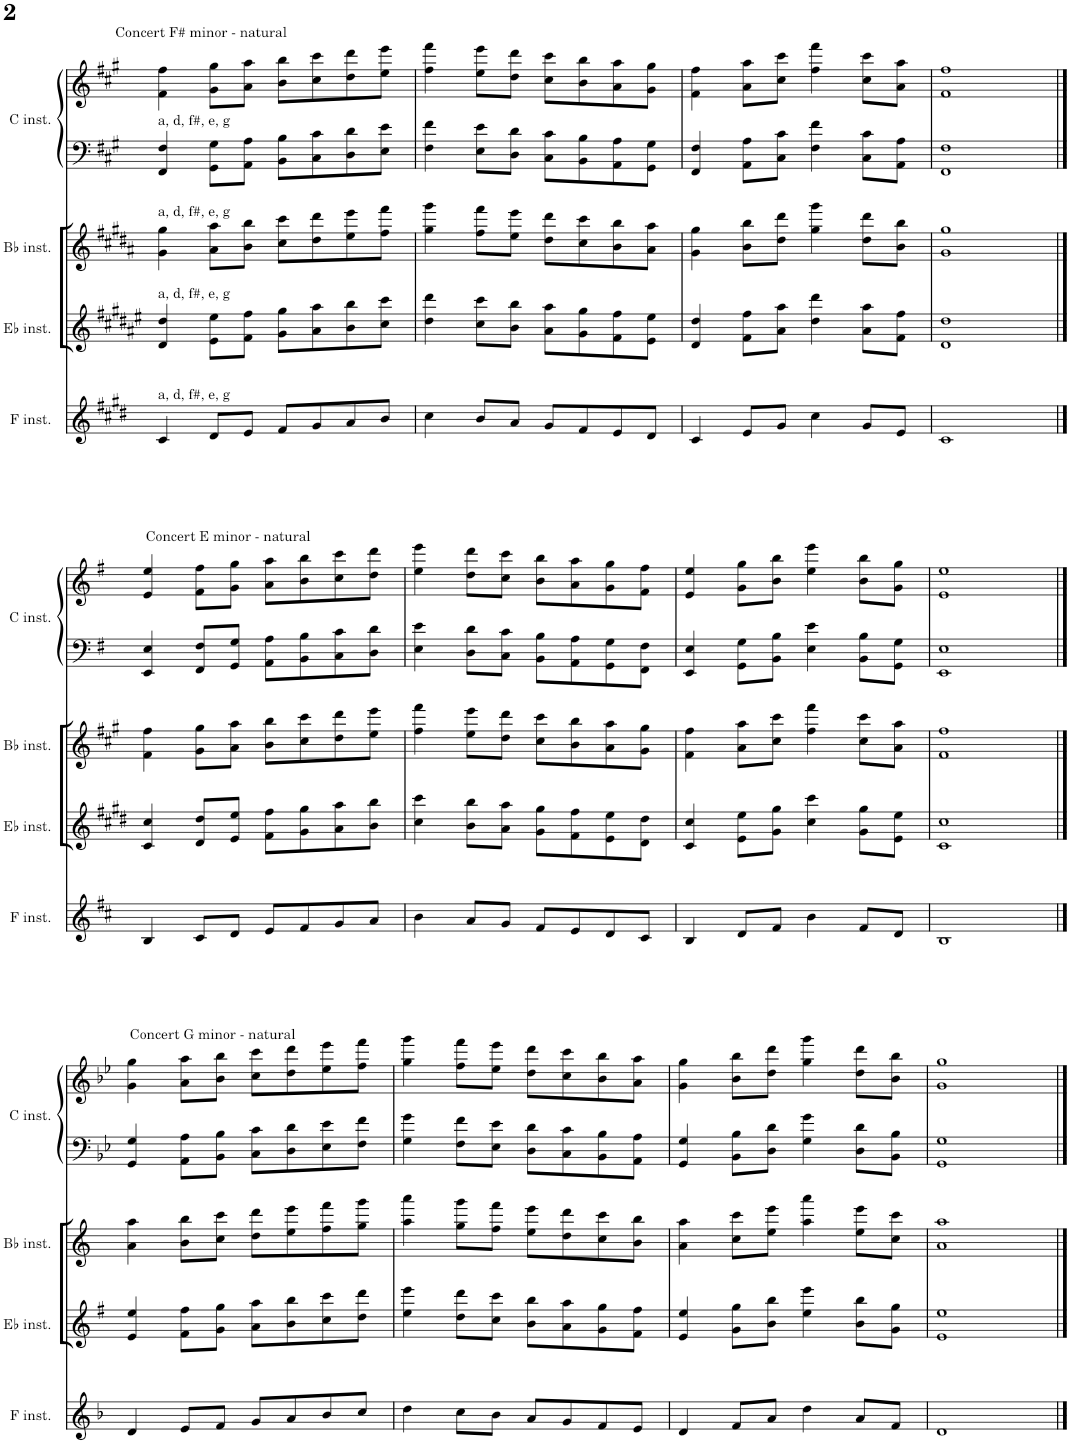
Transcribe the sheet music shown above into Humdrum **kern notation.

**kern	**kern	**kern	**kern	**kern
*part4	*part3	*part2	*part1	*part1
*staff5	*staff4	*staff3	*staff2	*staff1
*I"F inst.	*I"Eb inst.	*I"Bb inst.	*I"C inst.	*
*I'F inst.	*I'Eb inst.	*I'Bb inst.	*I'C inst.	*
!!LO:PB:g=z
*clefG2	*clefG2	*clefG2	*clefF4	*clefG2
*Trd4c7	*Trd5c9	*Trd1c2	*	*
*k[f#c#g#d#]	*k[f#c#g#d#a#e#]	*k[f#c#g#d#a#]	*k[f#c#g#]	*k[f#c#g#]
*M4/4	*M4/4	*M4/4	*M4/4	*M4/4
*met(c)	*met(c)	*met(c)	*met(c)	*met(c)
=1	=1	=1	=1	=1
!	!	!	!	!LO:TX:a:t=Concert F# minor - natural
!	!	!	!LO:TX:a:t=a, d, f#, e, g	!
!	!	!LO:TX:a:t=a, d, f#, e, g	!	!
!	!LO:TX:a:t=a, d, f#, e, g	!	!	!
!LO:TX:a:t=a, d, f#, e, g	!	!	!	!
4c#/	4d#/ 4dd#/	4g#\ 4gg#\	4FF#/ 4F#/	4f#\ 4ff#\
8d#/L	8e#\ 8ee#\L	8a#\ 8aa#\L	8GG#\ 8G#\L	8g#\ 8gg#\L
8e/J	8f#\ 8ff#\J	8b\ 8bb\J	8AA\ 8A\J	8a\ 8aa\J
8f#/L	8g#\ 8gg#\L	8cc#\ 8ccc#\L	8BB\ 8B\L	8b\ 8bb\L
8g#/	8a#\ 8aa#\	8dd#\ 8ddd#\	8C#\ 8c#\	8cc#\ 8ccc#\
8a/	8b\ 8bb\	8ee\ 8eee\	8D\ 8d\	8dd\ 8ddd\
8b/J	8cc#\ 8ccc#\J	8ff#\ 8fff#\J	8E\ 8e\J	8ee\ 8eee\J
=2	=2	=2	=2	=2
4cc#\	4dd#\ 4ddd#\	4gg#\ 4ggg#\	4F#\ 4f#\	4ff#\ 4fff#\
8b/L	8cc#\ 8ccc#\L	8ff#\ 8fff#\L	8E\ 8e\L	8ee\ 8eee\L
8a/J	8b\ 8bb\J	8ee\ 8eee\J	8D\ 8d\J	8dd\ 8ddd\J
8g#/L	8a#\ 8aa#\L	8dd#\ 8ddd#\L	8C#\ 8c#\L	8cc#\ 8ccc#\L
8f#/	8g#\ 8gg#\	8cc#\ 8ccc#\	8BB\ 8B\	8b\ 8bb\
8e/	8f#\ 8ff#\	8b\ 8bb\	8AA\ 8A\	8a\ 8aa\
8d#/J	8e#\ 8ee#\J	8a#\ 8aa#\J	8GG#\ 8G#\J	8g#\ 8gg#\J
=3	=3	=3	=3	=3
4c#/	4d#/ 4dd#/	4g#\ 4gg#\	4FF#/ 4F#/	4f#\ 4ff#\
8e/L	8f#\ 8ff#\L	8b\ 8bb\L	8AA\ 8A\L	8a\ 8aa\L
8g#/J	8a#\ 8aa#\J	8dd#\ 8ddd#\J	8C#\ 8c#\J	8cc#\ 8ccc#\J
4cc#\	4dd#\ 4ddd#\	4gg#\ 4ggg#\	4F#\ 4f#\	4ff#\ 4fff#\
8g#/L	8a#\ 8aa#\L	8dd#\ 8ddd#\L	8C#\ 8c#\L	8cc#\ 8ccc#\L
8e/J	8f#\ 8ff#\J	8b\ 8bb\J	8AA\ 8A\J	8a\ 8aa\J
=4	=4	=4	=4	=4
1c#	1d# 1dd#	1g# 1gg#	1FF# 1F#	1f# 1ff#
!!LO:LB:g=z
==1	==1	==1	==1	==1
*k[f#c#]	*k[f#c#g#d#]	*k[f#c#g#]	*k[f#]	*k[f#]
!	!	!	!	!LO:TX:a:t=Concert E minor - natural
4B/	4c#/ 4cc#/	4f#\ 4ff#\	4EE/ 4E/	4e/ 4ee/
8c#/L	8d#/ 8dd#/L	8g#\ 8gg#\L	8FF#/ 8F#/L	8f#\ 8ff#\L
8d/J	8e/ 8ee/J	8a\ 8aa\J	8GG/ 8G/J	8g\ 8gg\J
8e/L	8f#\ 8ff#\L	8b\ 8bb\L	8AA\ 8A\L	8a\ 8aa\L
8f#/	8g#\ 8gg#\	8cc#\ 8ccc#\	8BB\ 8B\	8b\ 8bb\
8g/	8a\ 8aa\	8dd\ 8ddd\	8C\ 8c\	8cc\ 8ccc\
8a/J	8b\ 8bb\J	8ee\ 8eee\J	8D\ 8d\J	8dd\ 8ddd\J
=2	=2	=2	=2	=2
4b\	4cc#\ 4ccc#\	4ff#\ 4fff#\	4E\ 4e\	4ee\ 4eee\
8a/L	8b\ 8bb\L	8ee\ 8eee\L	8D\ 8d\L	8dd\ 8ddd\L
8g/J	8a\ 8aa\J	8dd\ 8ddd\J	8C\ 8c\J	8cc\ 8ccc\J
8f#/L	8g#\ 8gg#\L	8cc#\ 8ccc#\L	8BB\ 8B\L	8b\ 8bb\L
8e/	8f#\ 8ff#\	8b\ 8bb\	8AA\ 8A\	8a\ 8aa\
8d/	8e\ 8ee\	8a\ 8aa\	8GG\ 8G\	8g\ 8gg\
8c#/J	8d#\ 8dd#\J	8g#\ 8gg#\J	8FF#\ 8F#\J	8f#\ 8ff#\J
=3	=3	=3	=3	=3
4B/	4c#/ 4cc#/	4f#\ 4ff#\	4EE/ 4E/	4e/ 4ee/
8d/L	8e\ 8ee\L	8a\ 8aa\L	8GG\ 8G\L	8g\ 8gg\L
8f#/J	8g#\ 8gg#\J	8cc#\ 8ccc#\J	8BB\ 8B\J	8b\ 8bb\J
4b\	4cc#\ 4ccc#\	4ff#\ 4fff#\	4E\ 4e\	4ee\ 4eee\
8f#/L	8g#\ 8gg#\L	8cc#\ 8ccc#\L	8BB\ 8B\L	8b\ 8bb\L
8d/J	8e\ 8ee\J	8a\ 8aa\J	8GG\ 8G\J	8g\ 8gg\J
=4	=4	=4	=4	=4
1B	1c# 1cc#	1f# 1ff#	1EE 1E	1e 1ee
!!LO:LB:g=z
==1	==1	==1	==1	==1
*k[b-]	*k[f#]	*k[]	*k[b-e-]	*k[b-e-]
!	!	!	!	!LO:TX:a:t=Concert G minor - natural
4d/	4e/ 4ee/	4a\ 4aa\	4GG/ 4G/	4g\ 4gg\
8e/L	8f#\ 8ff#\L	8b\ 8bb\L	8AA\ 8A\L	8a\ 8aa\L
8f/J	8g\ 8gg\J	8cc\ 8ccc\J	8BB-\ 8B-\J	8b-\ 8bb-\J
8g/L	8a\ 8aa\L	8dd\ 8ddd\L	8C\ 8c\L	8cc\ 8ccc\L
8a/	8b\ 8bb\	8ee\ 8eee\	8D\ 8d\	8dd\ 8ddd\
8b-/	8cc\ 8ccc\	8ff\ 8fff\	8E-\ 8e-\	8ee-\ 8eee-\
8cc/J	8dd\ 8ddd\J	8gg\ 8ggg\J	8F\ 8f\J	8ff\ 8fff\J
=2	=2	=2	=2	=2
4dd\	4ee\ 4eee\	4aa\ 4aaa\	4G\ 4g\	4gg\ 4ggg\
8cc\L	8dd\ 8ddd\L	8gg\ 8ggg\L	8F\ 8f\L	8ff\ 8fff\L
8b-\J	8cc\ 8ccc\J	8ff\ 8fff\J	8E-\ 8e-\J	8ee-\ 8eee-\J
8a/L	8b\ 8bb\L	8ee\ 8eee\L	8D\ 8d\L	8dd\ 8ddd\L
8g/	8a\ 8aa\	8dd\ 8ddd\	8C\ 8c\	8cc\ 8ccc\
8f/	8g\ 8gg\	8cc\ 8ccc\	8BB-\ 8B-\	8b-\ 8bb-\
8e/J	8f#\ 8ff#\J	8b\ 8bb\J	8AA\ 8A\J	8a\ 8aa\J
=3	=3	=3	=3	=3
4d/	4e/ 4ee/	4a\ 4aa\	4GG/ 4G/	4g\ 4gg\
8f/L	8g\ 8gg\L	8cc\ 8ccc\L	8BB-\ 8B-\L	8b-\ 8bb-\L
8a/J	8b\ 8bb\J	8ee\ 8eee\J	8D\ 8d\J	8dd\ 8ddd\J
4dd\	4ee\ 4eee\	4aa\ 4aaa\	4G\ 4g\	4gg\ 4ggg\
8a/L	8b\ 8bb\L	8ee\ 8eee\L	8D\ 8d\L	8dd\ 8ddd\L
8f/J	8g\ 8gg\J	8cc\ 8ccc\J	8BB-\ 8B-\J	8b-\ 8bb-\J
=4	=4	=4	=4	=4
1d	1e 1ee	1a 1aa	1GG 1G	1g 1gg
==	==	==	==	==
*-	*-	*-	*-	*-
